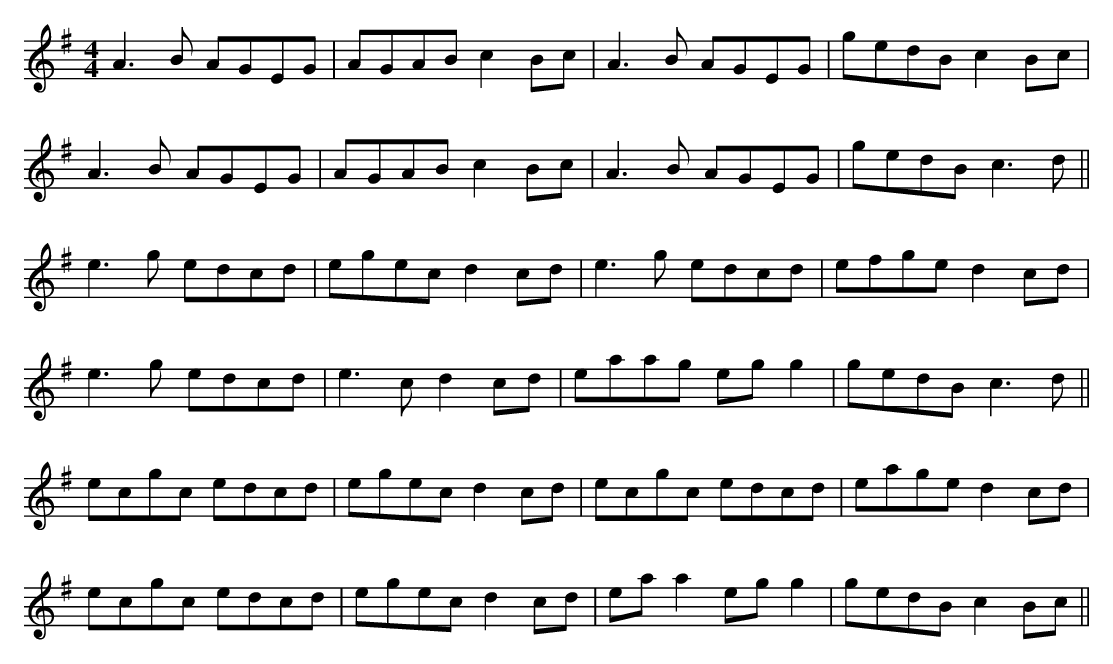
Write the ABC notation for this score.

X:1
M:4/4
K:Ador
A3B AGEG|AGAB c2Bc|A3B AGEG|gedB c2 Bc|
A3B AGEG|AGAB c2Bc|A3B AGEG|gedB c3d||
e3g edcd|egec d2cd|e3g edcd|efge d2cd|
e3g edcd|e3c d2cd|eaag eg g2|gedB c3d||
ecgc edcd|egec d2cd|ecgc edcd|eage d2cd|
ecgc edcd|egec d2 cd|ea a2 eg g2|gedB c2 Bc||
